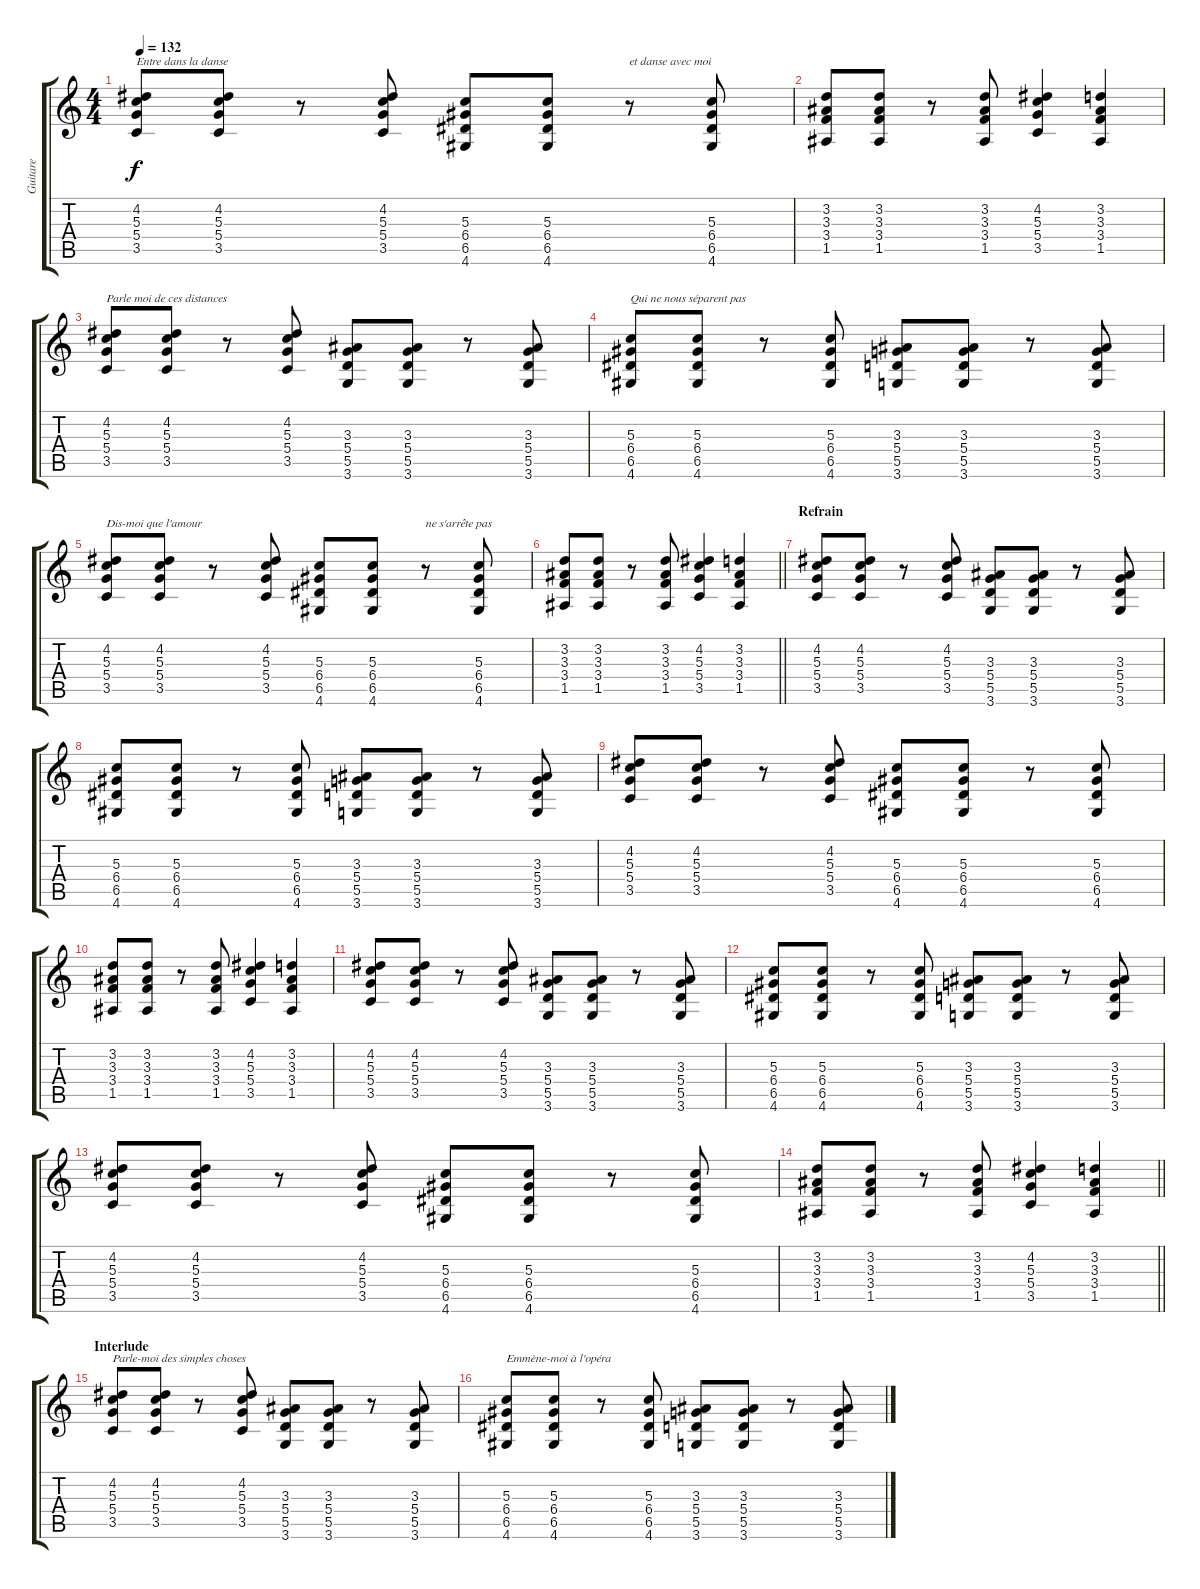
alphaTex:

\track ("Guitare" "Guitare") {instrument acousticguitarnylon}
\staff {score tabs}
\tuning (E4 B3 G3 D3 A2 E2) {hide}
\ts (4 4)
\tempo 132
\clef g2
\ks c
(4.2 5.3 5.4 3.5).8{txt "Entre dans la danse" dy f} (4.2 5.3 5.4 3.5).8 r.8 (4.2 5.3 5.4 3.5).8 (5.3 6.4 6.5 4.6).8 (5.3 6.4 6.5 4.6).8 r.8{txt "et danse avec moi"} (5.3 6.4 6.5 4.6).8 |
(3.2 3.3 3.4 1.5).8 (3.2 3.3 3.4 1.5).8 r.8 (3.2 3.3 3.4 1.5).8 (4.2 5.3 5.4 3.5).4 (3.2 3.3 3.4 1.5).4 |
(4.2 5.3 5.4 3.5).8{txt "Parle moi de ces distances"} (4.2 5.3 5.4 3.5).8 r.8 (4.2 5.3 5.4 3.5).8 (3.3 5.4 5.5 3.6).8 (3.3 5.4 5.5 3.6).8 r.8 (3.3 5.4 5.5 3.6).8 |
(5.3 6.4 6.5 4.6).8{txt "Qui ne nous séparent pas"} (5.3 6.4 6.5 4.6).8 r.8 (5.3 6.4 6.5 4.6).8 (3.3 5.4 5.5 3.6).8 (3.3 5.4 5.5 3.6).8 r.8 (3.3 5.4 5.5 3.6).8 |
(4.2 5.3 5.4 3.5).8{txt "Dis-moi que l'amour"} (4.2 5.3 5.4 3.5).8 r.8 (4.2 5.3 5.4 3.5).8 (5.3 6.4 6.5 4.6).8 (5.3 6.4 6.5 4.6).8 r.8{txt "ne s'arrête pas"} (5.3 6.4 6.5 4.6).8 |
\barLineRight lightlight
(3.2 3.3 3.4 1.5).8 (3.2 3.3 3.4 1.5).8 r.8 (3.2 3.3 3.4 1.5).8 (4.2 5.3 5.4 3.5).4 (3.2 3.3 3.4 1.5).4 |
\section ("" "Refrain")
(4.2 5.3 5.4 3.5).8 (4.2 5.3 5.4 3.5).8 r.8 (4.2 5.3 5.4 3.5).8 (3.3 5.4 5.5 3.6).8 (3.3 5.4 5.5 3.6).8 r.8 (3.3 5.4 5.5 3.6).8 |
(5.3 6.4 6.5 4.6).8 (5.3 6.4 6.5 4.6).8 r.8 (5.3 6.4 6.5 4.6).8 (3.3 5.4 5.5 3.6).8 (3.3 5.4 5.5 3.6).8 r.8 (3.3 5.4 5.5 3.6).8 |
(4.2 5.3 5.4 3.5).8 (4.2 5.3 5.4 3.5).8 r.8 (4.2 5.3 5.4 3.5).8 (5.3 6.4 6.5 4.6).8 (5.3 6.4 6.5 4.6).8 r.8 (5.3 6.4 6.5 4.6).8 |
(3.2 3.3 3.4 1.5).8 (3.2 3.3 3.4 1.5).8 r.8 (3.2 3.3 3.4 1.5).8 (4.2 5.3 5.4 3.5).4 (3.2 3.3 3.4 1.5).4 |
(4.2 5.3 5.4 3.5).8 (4.2 5.3 5.4 3.5).8 r.8 (4.2 5.3 5.4 3.5).8 (3.3 5.4 5.5 3.6).8 (3.3 5.4 5.5 3.6).8 r.8 (3.3 5.4 5.5 3.6).8 |
(5.3 6.4 6.5 4.6).8 (5.3 6.4 6.5 4.6).8 r.8 (5.3 6.4 6.5 4.6).8 (3.3 5.4 5.5 3.6).8 (3.3 5.4 5.5 3.6).8 r.8 (3.3 5.4 5.5 3.6).8 |
(4.2 5.3 5.4 3.5).8 (4.2 5.3 5.4 3.5).8 r.8 (4.2 5.3 5.4 3.5).8 (5.3 6.4 6.5 4.6).8 (5.3 6.4 6.5 4.6).8 r.8 (5.3 6.4 6.5 4.6).8 |
\barLineRight lightlight
(3.2 3.3 3.4 1.5).8 (3.2 3.3 3.4 1.5).8 r.8 (3.2 3.3 3.4 1.5).8 (4.2 5.3 5.4 3.5).4 (3.2 3.3 3.4 1.5).4 |
\section ("" "Interlude")
(4.2 5.3 5.4 3.5).8{txt "Parle-moi des simples choses"} (4.2 5.3 5.4 3.5).8 r.8 (4.2 5.3 5.4 3.5).8 (3.3 5.4 5.5 3.6).8 (3.3 5.4 5.5 3.6).8 r.8 (3.3 5.4 5.5 3.6).8 |
(5.3 6.4 6.5 4.6).8{txt "Emmène-moi à l'opéra"} (5.3 6.4 6.5 4.6).8 r.8 (5.3 6.4 6.5 4.6).8 (3.3 5.4 5.5 3.6).8 (3.3 5.4 5.5 3.6).8 r.8 (3.3 5.4 5.5 3.6).8
